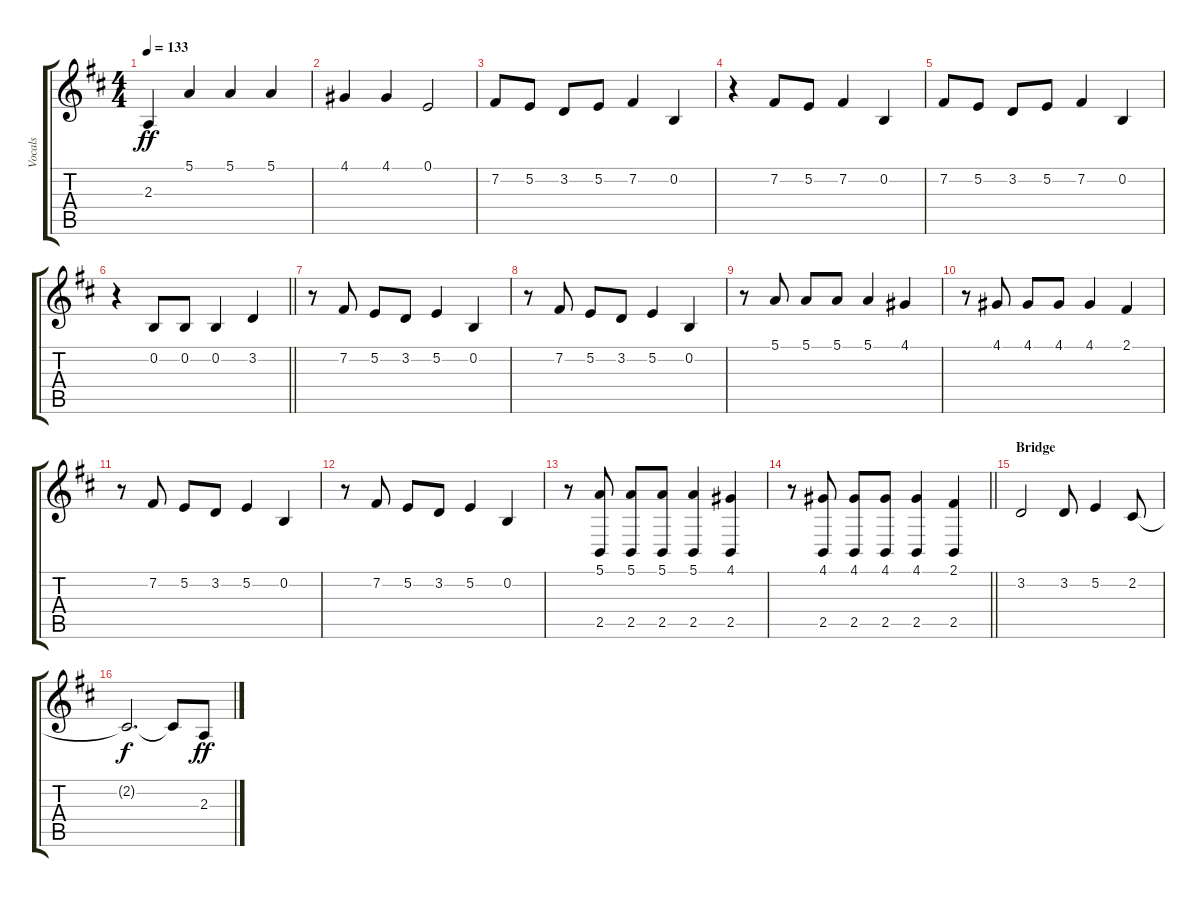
\track ("Vocals" "Vocals") {instrument flute}
\staff {score tabs}
\tuning (E4 B3 G3 D3 A2 E2) {hide}
\ts (4 4)
\tempo 133
\clef g2
\ks bminor
2.3.4{dy ff} 5.1.4 5.1.4 5.1.4 |
4.1.4 4.1.4 0.1.2 |
7.2.8 5.2.8 3.2.8 5.2.8 7.2.4 0.2.4 |
r.4 7.2.8 5.2.8 7.2.4 0.2.4 |
7.2.8 5.2.8 3.2.8 5.2.8 7.2.4 0.2.4 |
\barLineRight lightlight
r.4 0.2.8 0.2.8 0.2.4 3.2.4 |
r.8 7.2.8 5.2.8 3.2.8 5.2.4 0.2.4 |
r.8 7.2.8 5.2.8 3.2.8 5.2.4 0.2.4 |
r.8 5.1.8 5.1.8 5.1.8 5.1.4 4.1.4 |
r.8 4.1.8 4.1.8 4.1.8 4.1.4 2.1.4 |
r.8 7.2.8 5.2.8 3.2.8 5.2.4 0.2.4 |
r.8 7.2.8 5.2.8 3.2.8 5.2.4 0.2.4 |
r.8 (5.1 2.5).8 (5.1 2.5).8 (5.1 2.5).8 (5.1 2.5).4 (4.1 2.5).4 |
\barLineRight lightlight
r.8 (4.1 2.5).8 (4.1 2.5).8 (4.1 2.5).8 (4.1 2.5).4 (2.1 2.5).4 |
\section ("" "Bridge")
3.2.2 3.2.8 5.2.4 2.2.8 |
2.2{t}.2{d dy f} 2.2{t}.8 2.3.8{dy ff}
